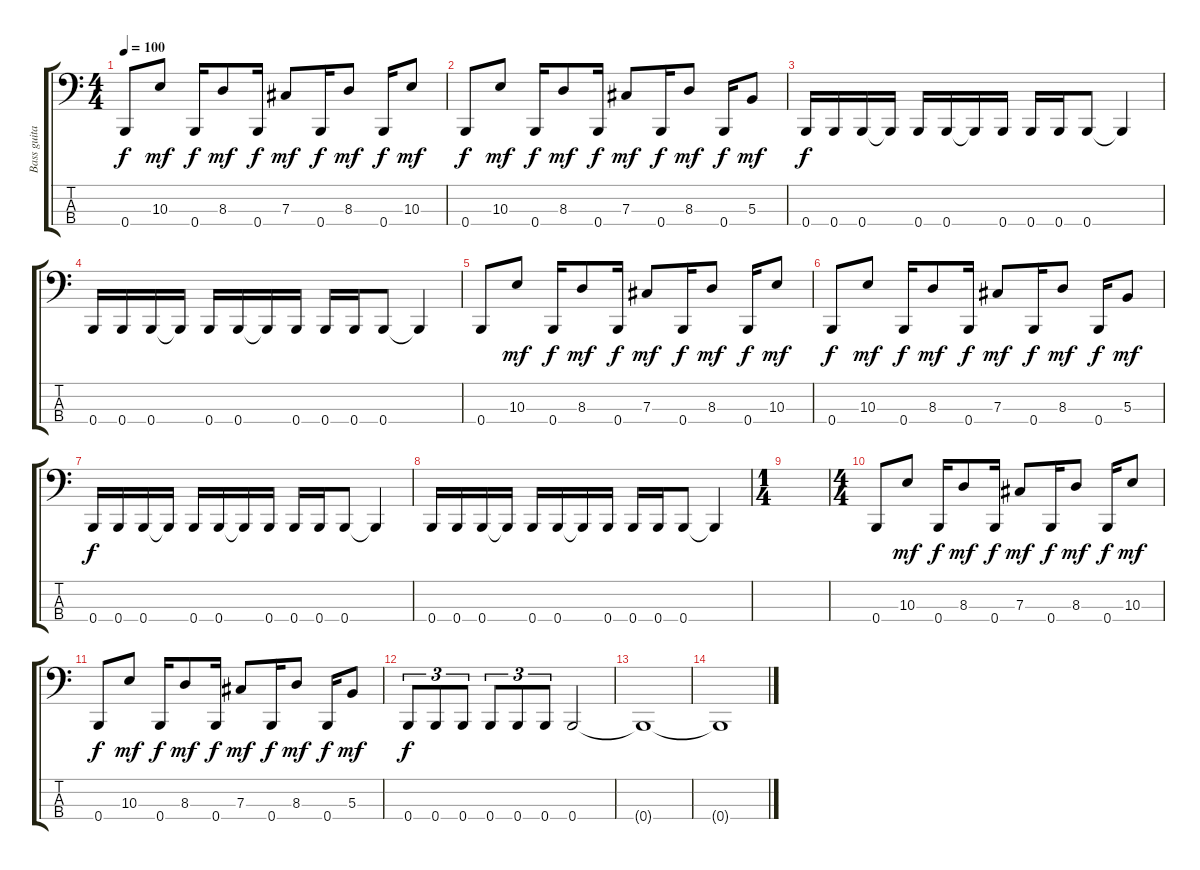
\track ("Bass guitar" "Bass guita") {instrument electricbassfinger}
\staff {score tabs}
\tuning (E2 B1 Gb1 B0) {hide}
\ts (4 4)
\tempo 100
\clef f4
\ks c
0.4.8{dy f} 10.3.8{dy mf} 0.4.16{dy f} 8.3.8{dy mf} 0.4.16{dy f} 7.3.8{dy mf} 0.4.16{dy f} 8.3.8{dy mf} 0.4.16{dy f} 10.3.8{dy mf} |
0.4.8{dy f} 10.3.8{dy mf} 0.4.16{dy f} 8.3.8{dy mf} 0.4.16{dy f} 7.3.8{dy mf} 0.4.16{dy f} 8.3.8{dy mf} 0.4.16{dy f} 5.3.8{dy mf} |
0.4.16{dy f} 0.4.16 0.4.16 0.4{t}.16 0.4.16 0.4.16 0.4{t}.16 0.4.16 0.4.16 0.4.16 0.4.8 0.4{t}.4 |
0.4.16 0.4.16 0.4.16 0.4{t}.16 0.4.16 0.4.16 0.4{t}.16 0.4.16 0.4.16 0.4.16 0.4.8 0.4{t}.4 |
0.4.8 10.3.8{dy mf} 0.4.16{dy f} 8.3.8{dy mf} 0.4.16{dy f} 7.3.8{dy mf} 0.4.16{dy f} 8.3.8{dy mf} 0.4.16{dy f} 10.3.8{dy mf} |
0.4.8{dy f} 10.3.8{dy mf} 0.4.16{dy f} 8.3.8{dy mf} 0.4.16{dy f} 7.3.8{dy mf} 0.4.16{dy f} 8.3.8{dy mf} 0.4.16{dy f} 5.3.8{dy mf} |
0.4.16{dy f} 0.4.16 0.4.16 0.4{t}.16 0.4.16 0.4.16 0.4{t}.16 0.4.16 0.4.16 0.4.16 0.4.8 0.4{t}.4 |
0.4.16 0.4.16 0.4.16 0.4{t}.16 0.4.16 0.4.16 0.4{t}.16 0.4.16 0.4.16 0.4.16 0.4.8 0.4{t}.4 |
\ts (1 4)
|
\ts (4 4)
0.4.8 10.3.8{dy mf} 0.4.16{dy f} 8.3.8{dy mf} 0.4.16{dy f} 7.3.8{dy mf} 0.4.16{dy f} 8.3.8{dy mf} 0.4.16{dy f} 10.3.8{dy mf} |
0.4.8{dy f} 10.3.8{dy mf} 0.4.16{dy f} 8.3.8{dy mf} 0.4.16{dy f} 7.3.8{dy mf} 0.4.16{dy f} 8.3.8{dy mf} 0.4.16{dy f} 5.3.8{dy mf} |
0.4.8{tu (3 2) dy f} 0.4.8{tu (3 2)} 0.4.8{tu (3 2)} 0.4.8{tu (3 2)} 0.4.8{tu (3 2)} 0.4.8{tu (3 2)} 0.4.2{volume 3} |
0.4{t}.1 |
0.4{t}.1
